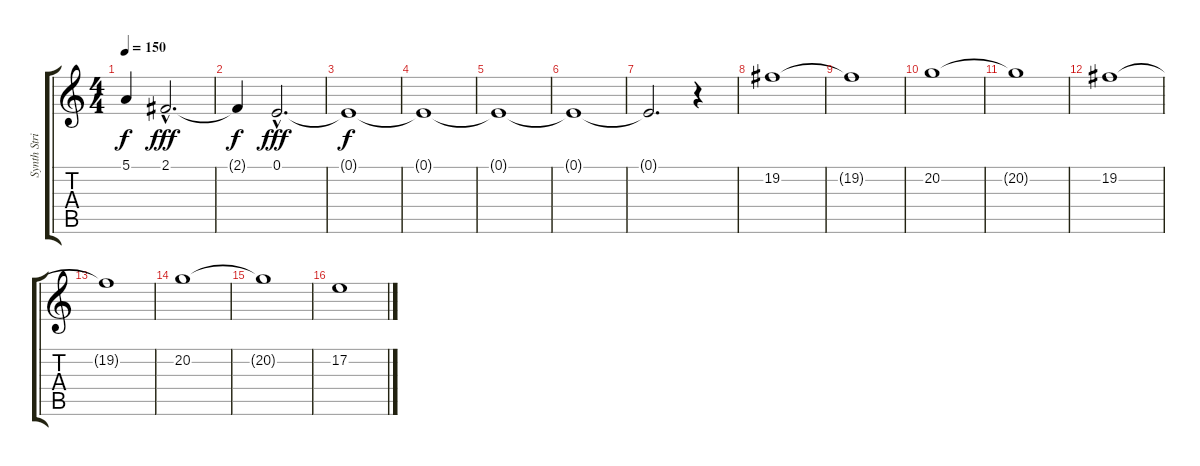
\track ("Synth Strings" "Synth Stri") {instrument stringensemble1}
\staff {score tabs}
\tuning (E4 B3 G3 D3 A2 E2) {hide}
\ts (4 4)
\tempo 150
\clef g2
\ks c
5.1{t}.4{dy f} 2.1{hac}.2{d dy fff} |
2.1{t}.4{dy f} 0.1{hac}.2{d dy fff} |
0.1{t}.1{dy f} |
0.1{t}.1 |
0.1{t}.1 |
0.1{t}.1 |
0.1{t}.2{d} r.4 |
19.2.1 |
19.2{t}.1 |
20.2.1 |
20.2{t}.1 |
19.2.1 |
19.2{t}.1 |
20.2.1 |
20.2{t}.1 |
17.2.1
